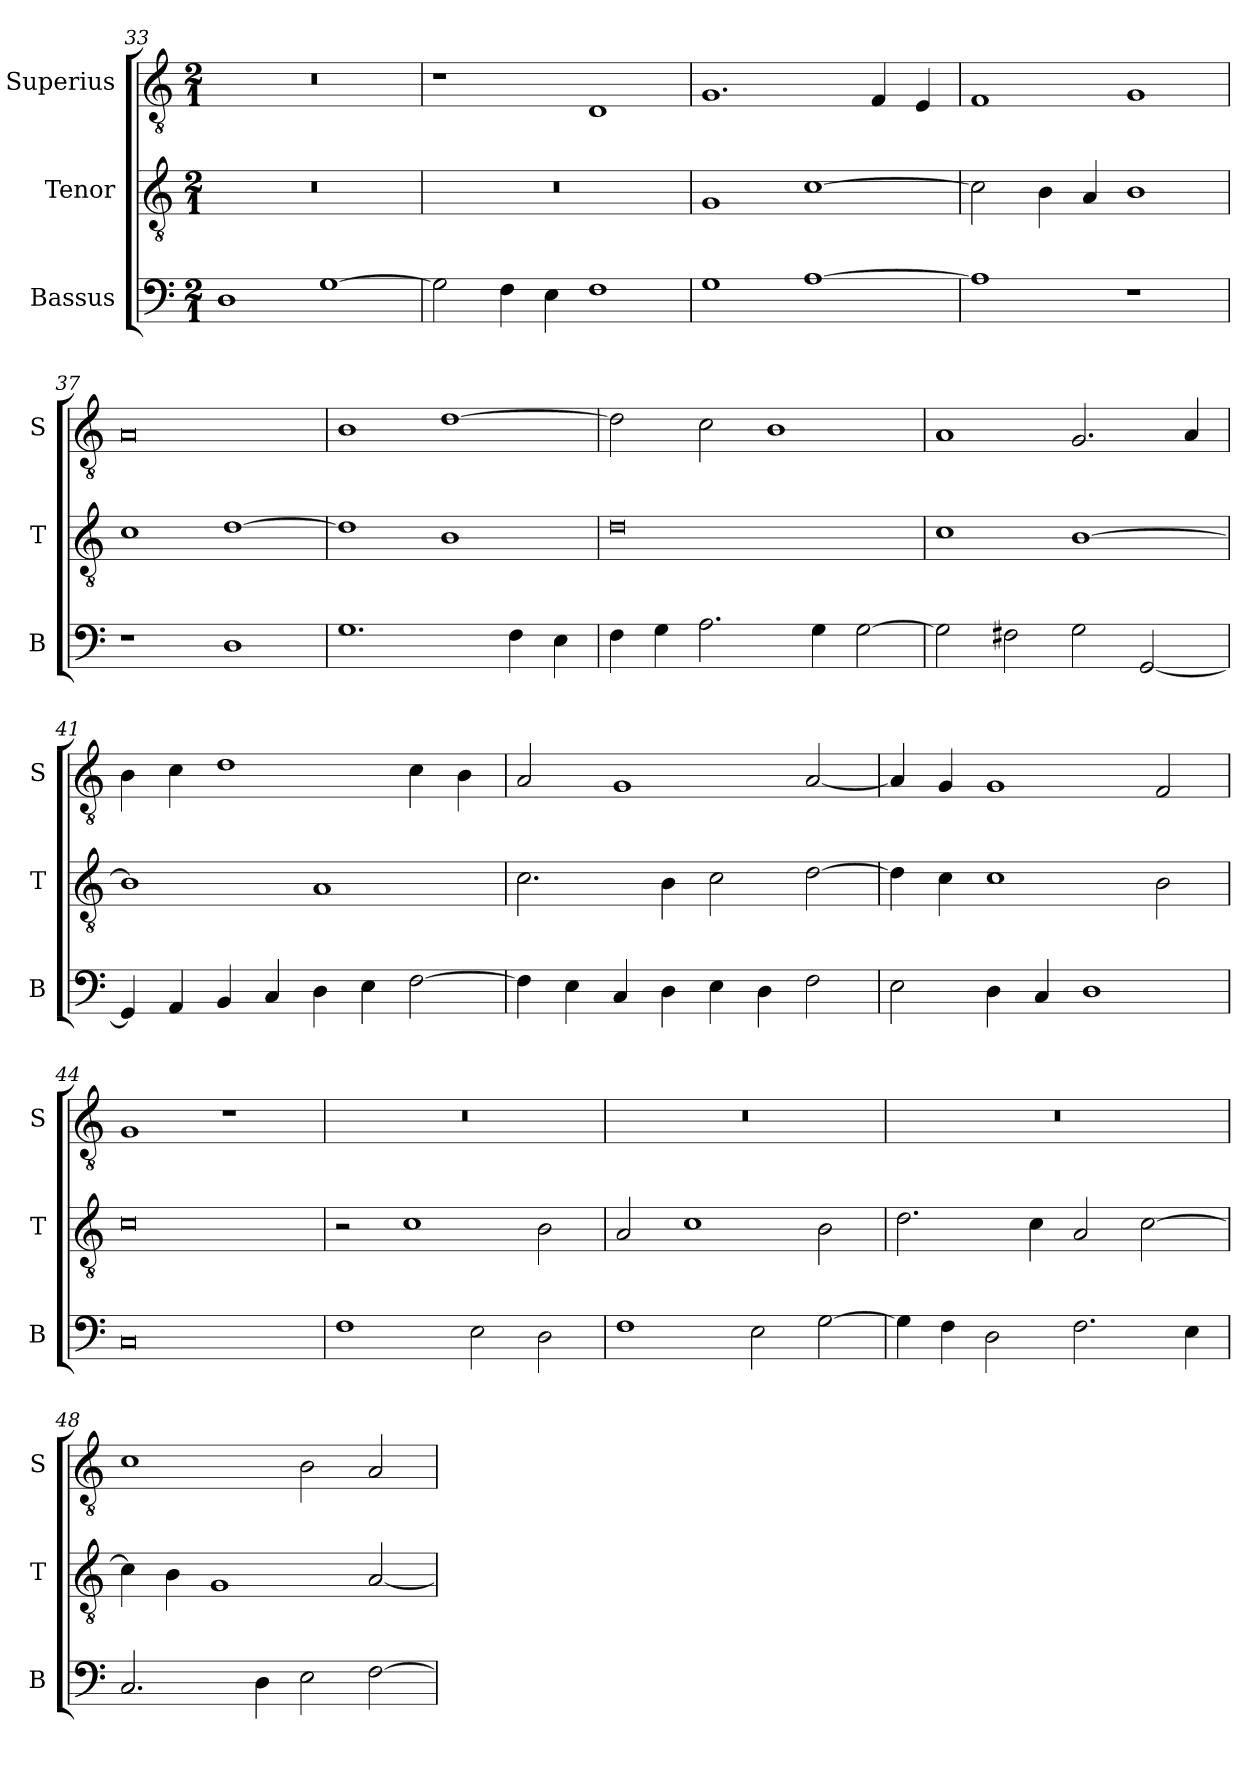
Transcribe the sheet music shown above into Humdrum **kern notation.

**kern	**kern	**kern
*part3	*part2	*part1
*staff3	*staff2	*staff1
*I"Bassus	*I"Tenor	*I"Superius
*I'B	*I'T	*I'S
*clefF4	*clefGv2	*clefGv2
*k[]	*k[]	*k[]
*C:	*C:	*C:
*M2/1	*M2/1	*M2/1
=33	=33	=33
1D	0r	0r
[1G	.	.
=34	=34	=34
2G]	0r	1r
4F	.	.
4E	.	.
1F	.	1D
=35	=35	=35
1G	1G	1.G
[1A	[1c	.
.	.	4F
.	.	4E
=36	=36	=36
1A]	2c]	1F
.	4B	.
.	4A	.
1r	1B	1G
=37	=37	=37
1r	1c	0A
1D	[1d	.
=38	=38	=38
1.G	1d]	1B
.	1B	[1d
4F	.	.
4E	.	.
=39	=39	=39
4F	0d	2d]
4G	.	.
2.A	.	2c
.	.	1B
4G	.	.
[2G	.	.
=40	=40	=40
2G]	1c	1A
2F#X	.	.
2G	[1B	2.G
[2GG	.	.
.	.	4A
=41	=41	=41
4GG]	1B]	4B
4AA	.	4c
4BB	.	1d
4C	.	.
4D	1A	.
4E	.	.
[2F	.	4c
.	.	4B
=42	=42	=42
4F]	2.c	2A
4E	.	.
4C	.	1G
4D	4B	.
4E	2c	.
4D	.	.
2F	[2d	[2A
=43	=43	=43
2E	4d]	4A]
.	4c	4G
4D	1c	1G
4C	.	.
1D	.	.
.	2B	2F
=44	=44	=44
0C	0c	1G
.	.	1r
=45	=45	=45
1F	2r	0r
.	1c	.
2E	.	.
2D	2B	.
=46	=46	=46
1F	2A	0r
.	1c	.
2E	.	.
[2G	2B	.
=47	=47	=47
4G]	2.d	0r
4F	.	.
2D	.	.
.	4c	.
2.F	2A	.
.	[2c	.
4E	.	.
=48	=48	=48
2.C	4c]	1c
.	4B	.
.	1G	.
4D	.	.
2E	.	2B
[2F	[2A	2A
=	=	=
*-	*-	*-
